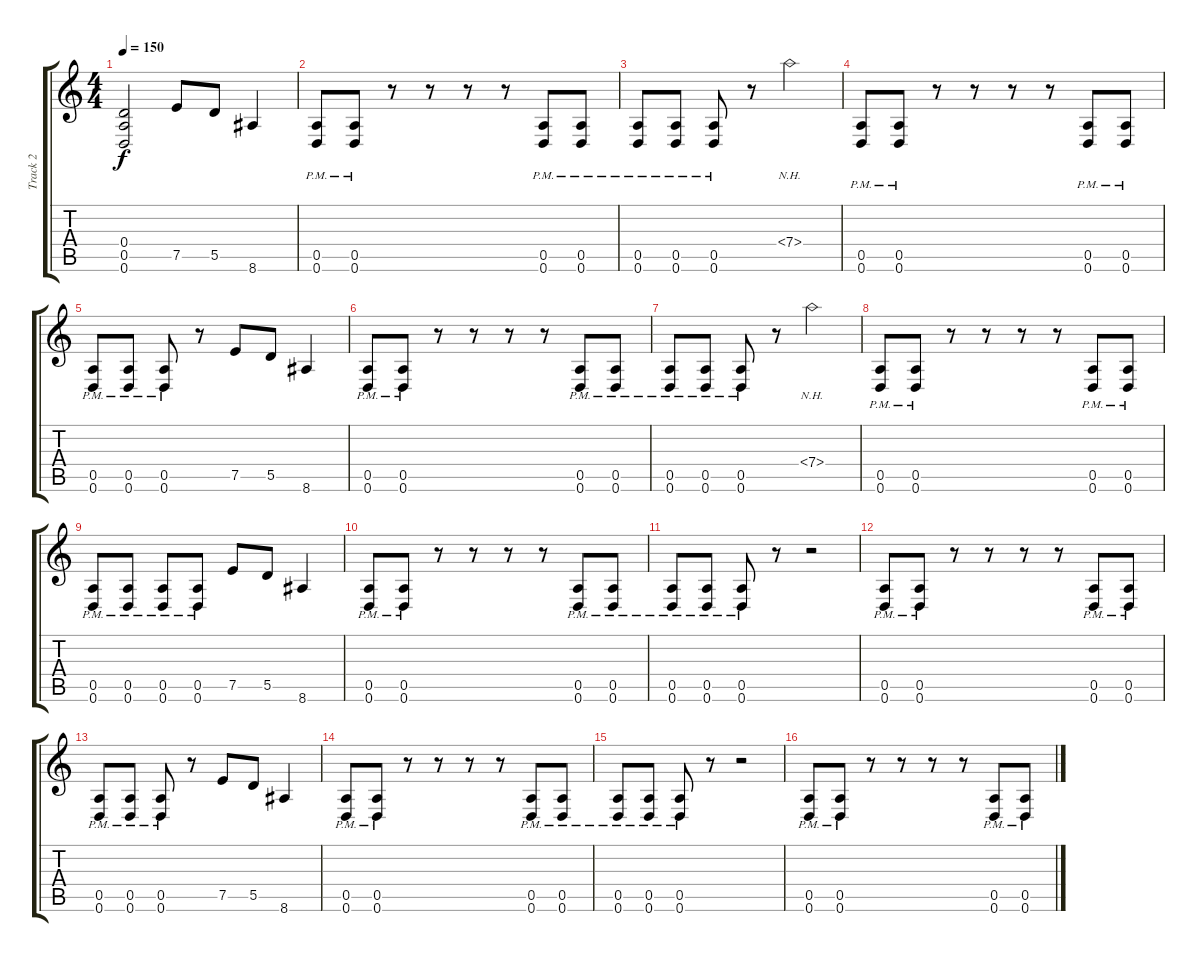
\track ("Track 2" "Track 2") {instrument distortionguitar}
\staff {score tabs}
\tuning (E4 B3 G3 D3 A2 D2) {hide}
\ts (4 4)
\tempo 150
\clef g2
\ks c
(0.4{t} 0.5{t} 0.6{t}).2{dy f} 7.5.8 5.5.8 8.6.4 |
(0.5{pm} 0.6{pm}).8 (0.5{pm} 0.6{pm}).8 r.8 r.8 r.8 r.8 (0.5{pm} 0.6{pm}).8 (0.5{pm} 0.6{pm}).8 |
(0.5{pm} 0.6{pm}).8 (0.5{pm} 0.6{pm}).8 (0.5{pm} 0.6{pm}).8 r.8 7.4{nh}.2 |
(0.5{pm} 0.6{pm}).8 (0.5{pm} 0.6{pm}).8 r.8 r.8 r.8 r.8 (0.5{pm} 0.6{pm}).8 (0.5{pm} 0.6{pm}).8 |
(0.5{pm} 0.6{pm}).8 (0.5{pm} 0.6{pm}).8 (0.5{pm} 0.6{pm}).8 r.8 7.5.8 5.5.8 8.6.4 |
(0.5{pm} 0.6{pm}).8 (0.5{pm} 0.6{pm}).8 r.8 r.8 r.8 r.8 (0.5{pm} 0.6{pm}).8 (0.5{pm} 0.6{pm}).8 |
(0.5{pm} 0.6{pm}).8 (0.5{pm} 0.6{pm}).8 (0.5{pm} 0.6{pm}).8 r.8 7.4{nh}.2 |
(0.5{pm} 0.6{pm}).8 (0.5{pm} 0.6{pm}).8 r.8 r.8 r.8 r.8 (0.5{pm} 0.6{pm}).8 (0.5{pm} 0.6{pm}).8 |
(0.5{pm} 0.6{pm}).8 (0.5{pm} 0.6{pm}).8 (0.5{pm} 0.6{pm}).8 (0.5{pm} 0.6{pm}).8 7.5.8 5.5.8 8.6.4 |
(0.5{pm} 0.6{pm}).8 (0.5{pm} 0.6{pm}).8 r.8 r.8 r.8 r.8 (0.5{pm} 0.6{pm}).8 (0.5{pm} 0.6{pm}).8 |
(0.5{pm} 0.6{pm}).8 (0.5{pm} 0.6{pm}).8 (0.5{pm} 0.6{pm}).8 r.8 r.2 |
(0.5{pm} 0.6{pm}).8 (0.5{pm} 0.6{pm}).8 r.8 r.8 r.8 r.8 (0.5{pm} 0.6{pm}).8 (0.5{pm} 0.6{pm}).8 |
(0.5{pm} 0.6{pm}).8 (0.5{pm} 0.6{pm}).8 (0.5{pm} 0.6{pm}).8 r.8 7.5.8 5.5.8 8.6.4 |
(0.5{pm} 0.6{pm}).8 (0.5{pm} 0.6{pm}).8 r.8 r.8 r.8 r.8 (0.5{pm} 0.6{pm}).8 (0.5{pm} 0.6{pm}).8 |
(0.5{pm} 0.6{pm}).8 (0.5{pm} 0.6{pm}).8 (0.5{pm} 0.6{pm}).8 r.8 r.2 |
(0.5{pm} 0.6{pm}).8 (0.5{pm} 0.6{pm}).8 r.8 r.8 r.8 r.8 (0.5{pm} 0.6{pm}).8 (0.5{pm} 0.6{pm}).8
